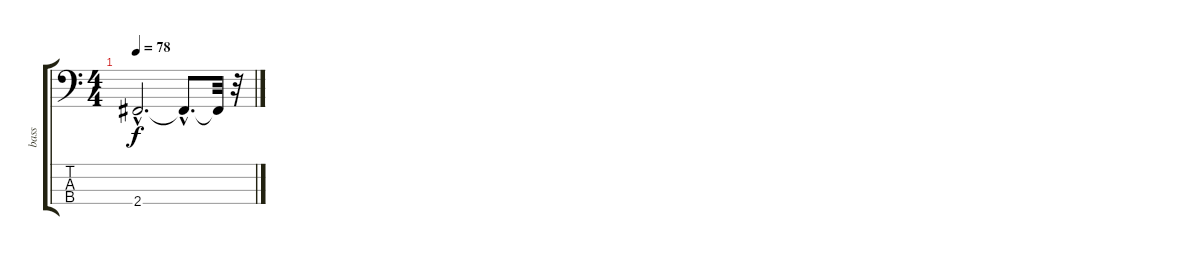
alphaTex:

\track ("bass" "bass") {instrument fretlessbass}
\staff {score tabs}
\tuning (G2 D2 A1 E1) {hide}
\ts (4 4)
\tempo 78
\clef f4
\ks c
2.4{hac t}.2{d dy f} 2.4{hac t}.8{d} 2.4{t}.32 r.32
